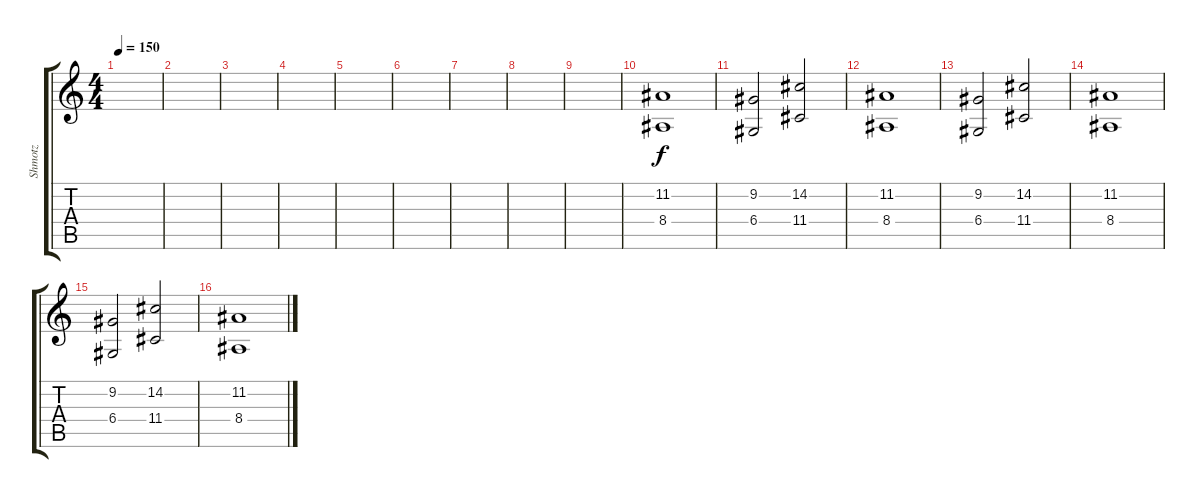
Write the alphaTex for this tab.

\track ("Shmotz" "Shmotz") {instrument stringensemble2}
\staff {score tabs}
\tuning (E4 B3 G3 D3 A2 E2) {hide}
\ts (4 4)
\tempo 150
\clef g2
\ks c
|
|
|
|
|
|
|
|
|
(11.2 8.4).1 |
(9.2 6.4).2 (14.2 11.4).2 |
(11.2 8.4).1 |
(9.2 6.4).2 (14.2 11.4).2 |
(11.2 8.4).1 |
(9.2 6.4).2 (14.2 11.4).2 |
(11.2 8.4).1
